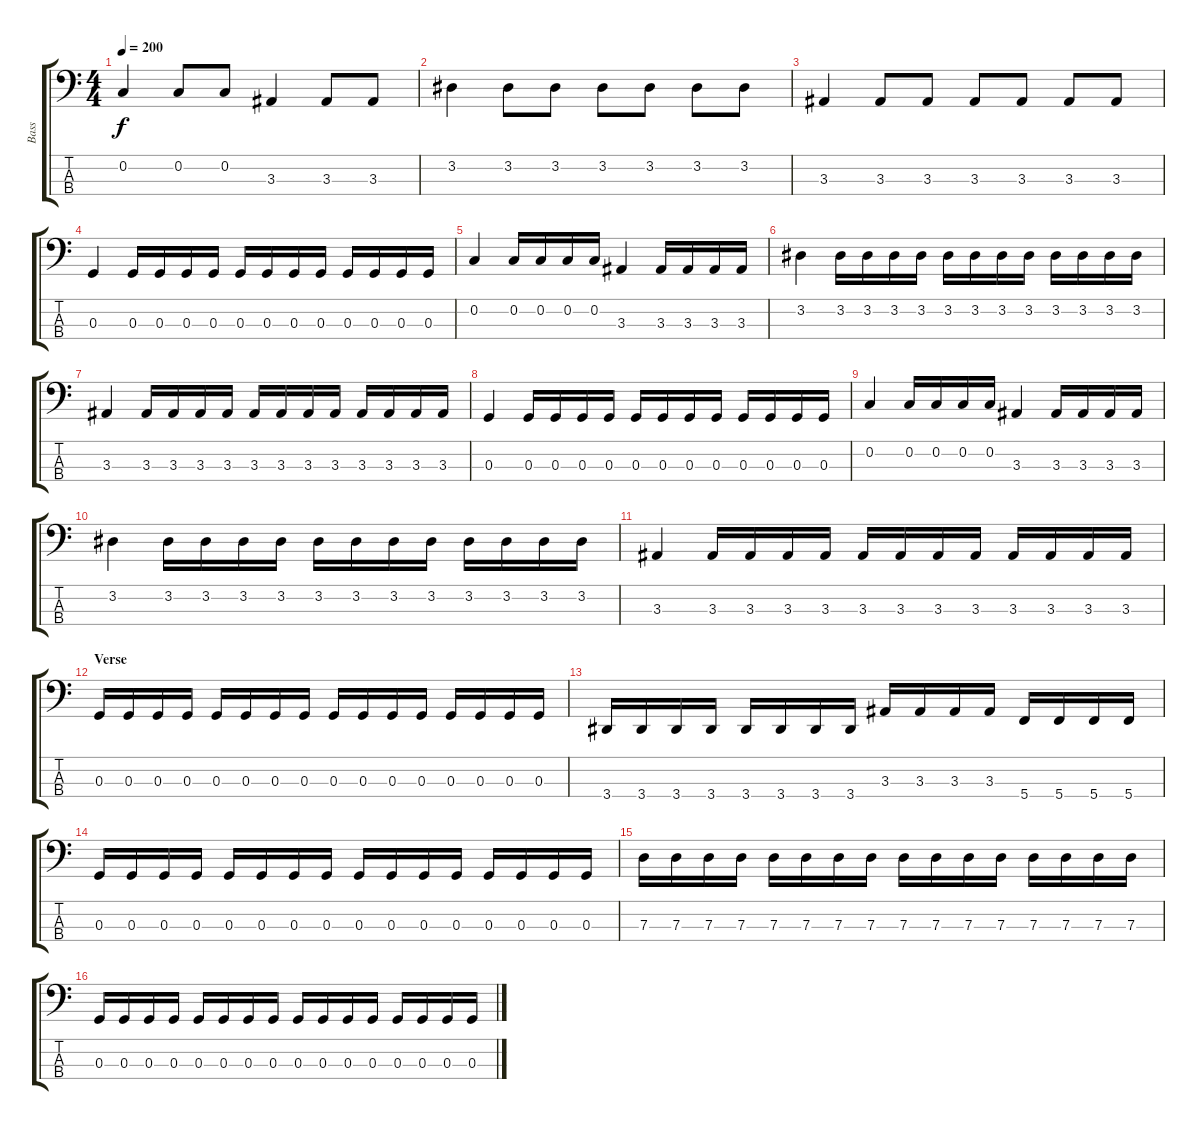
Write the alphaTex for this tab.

\track ("Bass" "Bass") {instrument electricbassfinger}
\staff {score tabs}
\tuning (F2 C2 G1 C1) {hide}
\ts (4 4)
\tempo 200
\clef f4
\ks c
0.2.4{dy f} 0.2.8 0.2.8 3.3.4 3.3.8 3.3.8 |
3.2.4 3.2.8 3.2.8 3.2.8 3.2.8 3.2.8 3.2.8 |
3.3.4 3.3.8 3.3.8 3.3.8 3.3.8 3.3.8 3.3.8 |
0.3.4 0.3.16 0.3.16 0.3.16 0.3.16 0.3.16 0.3.16 0.3.16 0.3.16 0.3.16 0.3.16 0.3.16 0.3.16 |
0.2.4 0.2.16 0.2.16 0.2.16 0.2.16 3.3.4 3.3.16 3.3.16 3.3.16 3.3.16 |
3.2.4 3.2.16 3.2.16 3.2.16 3.2.16 3.2.16 3.2.16 3.2.16 3.2.16 3.2.16 3.2.16 3.2.16 3.2.16 |
3.3.4 3.3.16 3.3.16 3.3.16 3.3.16 3.3.16 3.3.16 3.3.16 3.3.16 3.3.16 3.3.16 3.3.16 3.3.16 |
0.3.4 0.3.16 0.3.16 0.3.16 0.3.16 0.3.16 0.3.16 0.3.16 0.3.16 0.3.16 0.3.16 0.3.16 0.3.16 |
0.2.4 0.2.16 0.2.16 0.2.16 0.2.16 3.3.4 3.3.16 3.3.16 3.3.16 3.3.16 |
3.2.4 3.2.16 3.2.16 3.2.16 3.2.16 3.2.16 3.2.16 3.2.16 3.2.16 3.2.16 3.2.16 3.2.16 3.2.16 |
3.3.4 3.3.16 3.3.16 3.3.16 3.3.16 3.3.16 3.3.16 3.3.16 3.3.16 3.3.16 3.3.16 3.3.16 3.3.16 |
\section ("" "Verse")
0.3.16 0.3.16 0.3.16 0.3.16 0.3.16 0.3.16 0.3.16 0.3.16 0.3.16 0.3.16 0.3.16 0.3.16 0.3.16 0.3.16 0.3.16 0.3.16 |
3.4.16 3.4.16 3.4.16 3.4.16 3.4.16 3.4.16 3.4.16 3.4.16 3.3.16 3.3.16 3.3.16 3.3.16 5.4.16 5.4.16 5.4.16 5.4.16 |
0.3.16 0.3.16 0.3.16 0.3.16 0.3.16 0.3.16 0.3.16 0.3.16 0.3.16 0.3.16 0.3.16 0.3.16 0.3.16 0.3.16 0.3.16 0.3.16 |
7.3.16 7.3.16 7.3.16 7.3.16 7.3.16 7.3.16 7.3.16 7.3.16 7.3.16 7.3.16 7.3.16 7.3.16 7.3.16 7.3.16 7.3.16 7.3.16 |
0.3.16 0.3.16 0.3.16 0.3.16 0.3.16 0.3.16 0.3.16 0.3.16 0.3.16 0.3.16 0.3.16 0.3.16 0.3.16 0.3.16 0.3.16 0.3.16
